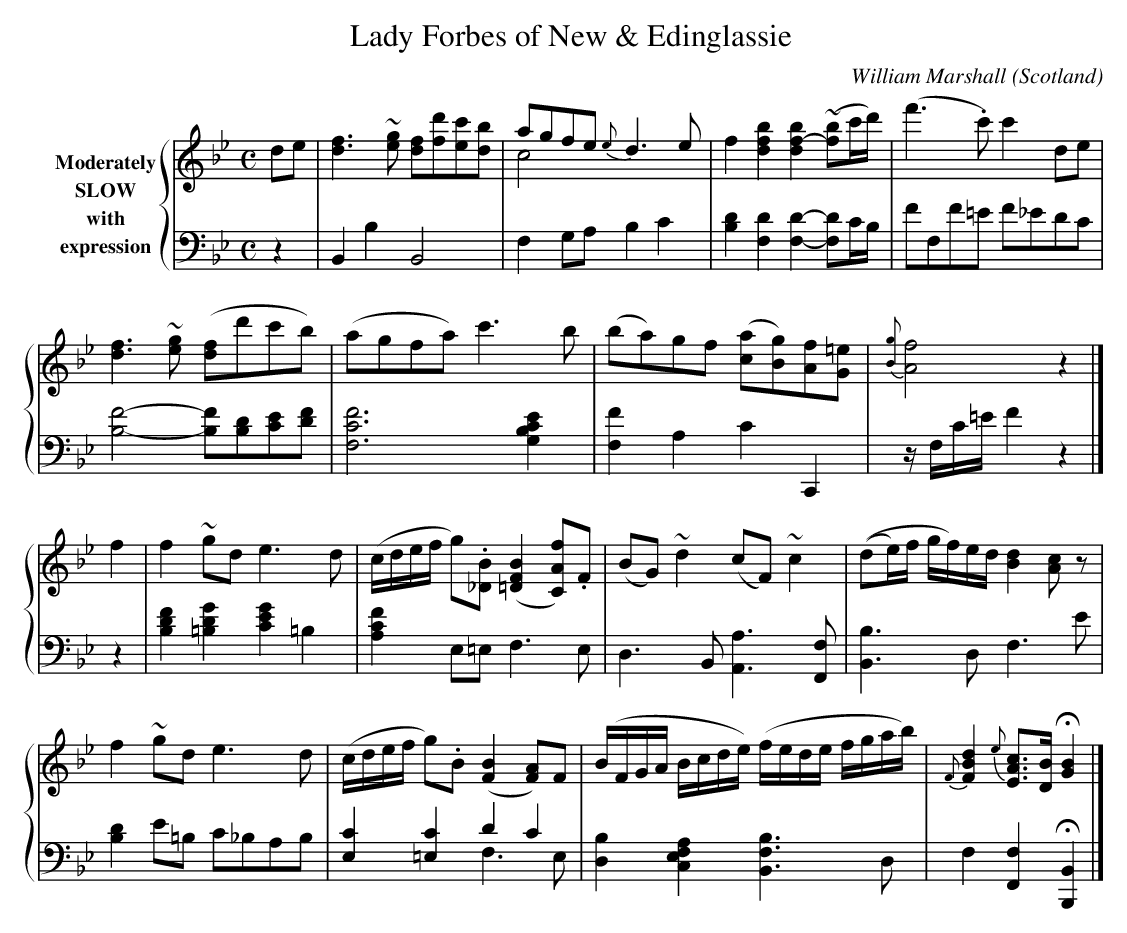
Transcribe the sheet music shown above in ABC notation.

X:1
T:Lady Forbes of New & Edinglassie
C:William Marshall
L:1/8
M:C
O:Scotland
K:Bb major
%%staves {1 2}
V:1 name="Moderately\nSLOW\nwith\nexpression"
de | \
[df]3~[eg] [df][fd'][ec'][db] | agfe {e}d3e &c4x4 | \
f2 [dfb]2 [dbf-]2 (~[fb]c'/d'/) | (f'3.c') c'2 de |
[df]3~[eg] ([df]d'c'b) | (agfa) c'3 b | (ba)gf ([ca][Bg])[Af][G=e] | {[Bg]}[Af]4 z2 |]
f2 | \
f2 ~gd e3 d | (c/d/e/f/ g).[_DB] ([=DFB]2 [CfA]).F | \
(BG) ~d2 (cF) ~c2 | ((de/)f/ g/f/)e/d/ [Bd]2 [Ac] z |
f2 ~gd e3 d | (c/d/e/f/ g).B ([FB]2 [FA])F | \
(B/F/G/A/ B/c/d/e/) (f/e/d/e/ f/g/a/b/) | {F}[FBd]2 {e}[EAc]>[DB] !fermata![GB]2 |]
V:2 clef=bass octave=-2
L:1/4
z | \
BbB2 | fg/a/bc' | [bd'][fd'][fd']-[fd']/c'//b// | f'/f/f'/=e'/ f'/_e'/d'/c'/ | \
[bf']2-[bf']/[bd']/[c'e']/[d'f']/ | [fc'f']3 [gbc'e'] | \
[ff']ac'C | z//f//c'//=e'// f'z |] \
z | \
[bd'f'][=bd'g'][c'e'g']=b | [ac'f']e/=e/ f>e | d>B [Aa]>[Ff] | [Bb]>d f>e' | \
[bd'] e'/=b/ c'/_b/a/b/ | [ec'][=ec']d'c' &x2f>e | \
[db][cefa][Bfb]>d | f[Ff]!fermata![B,B] |]
